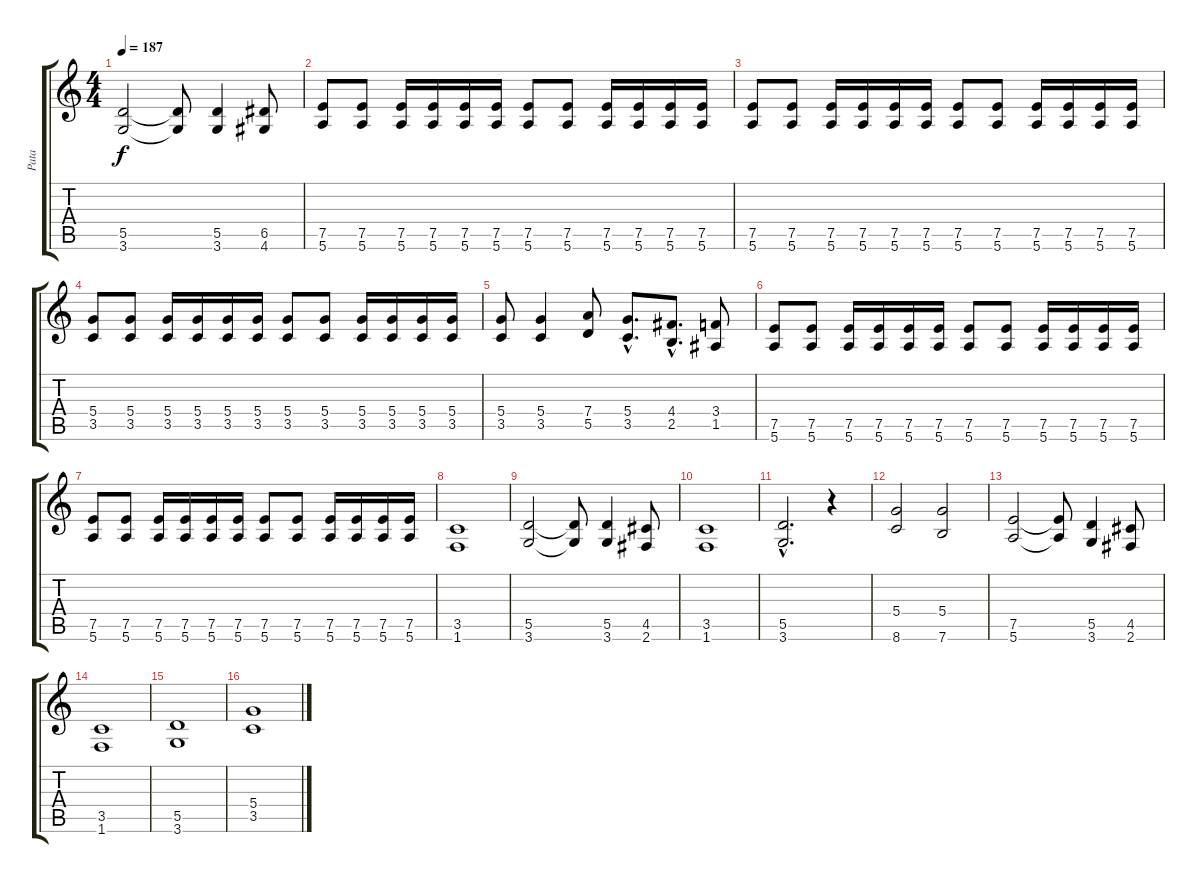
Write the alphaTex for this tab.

\track ("Pata" "Pata") {instrument overdrivenguitar}
\staff {score tabs}
\tuning (E4 B3 G3 D3 A2 E2) {hide}
\ts (4 4)
\tempo 187
\clef g2
\ks c
(5.5 3.6).2{dy f} (5.5{t} 3.6{t}).8 (5.5 3.6).4 (6.5 4.6).8 |
(7.5 5.6).8 (7.5 5.6).8 (7.5 5.6).16 (7.5 5.6).16 (7.5 5.6).16 (7.5 5.6).16 (7.5 5.6).8 (7.5 5.6).8 (7.5 5.6).16 (7.5 5.6).16 (7.5 5.6).16 (7.5 5.6).16 |
(7.5 5.6).8 (7.5 5.6).8 (7.5 5.6).16 (7.5 5.6).16 (7.5 5.6).16 (7.5 5.6).16 (7.5 5.6).8 (7.5 5.6).8 (7.5 5.6).16 (7.5 5.6).16 (7.5 5.6).16 (7.5 5.6).16 |
(5.4 3.5).8 (5.4 3.5).8 (5.4 3.5).16 (5.4 3.5).16 (5.4 3.5).16 (5.4 3.5).16 (5.4 3.5).8 (5.4 3.5).8 (5.4 3.5).16 (5.4 3.5).16 (5.4 3.5).16 (5.4 3.5).16 |
(5.4 3.5).8 (5.4 3.5).4 (7.4 5.5).8 (5.4{hac} 3.5{hac}).8{d} (4.4{hac} 2.5{hac}).8{d} (3.4 1.5).8 |
(7.5 5.6).8 (7.5 5.6).8 (7.5 5.6).16 (7.5 5.6).16 (7.5 5.6).16 (7.5 5.6).16 (7.5 5.6).8 (7.5 5.6).8 (7.5 5.6).16 (7.5 5.6).16 (7.5 5.6).16 (7.5 5.6).16 |
(7.5 5.6).8 (7.5 5.6).8 (7.5 5.6).16 (7.5 5.6).16 (7.5 5.6).16 (7.5 5.6).16 (7.5 5.6).8 (7.5 5.6).8 (7.5 5.6).16 (7.5 5.6).16 (7.5 5.6).16 (7.5 5.6).16 |
(3.5 1.6).1 |
(5.5 3.6).2 (5.5{t} 3.6{t}).8 (5.5 3.6).4 (4.5 2.6).8 |
(3.5 1.6).1 |
(5.5{hac} 3.6{hac}).2{d} r.4 |
(5.4 8.6).2 (5.4 7.6).2 |
(7.5 5.6).2 (7.5{t} 5.6{t}).8 (5.5 3.6).4 (4.5 2.6).8 |
(3.5 1.6).1 |
(5.5 3.6).1 |
(5.4 3.5).1
